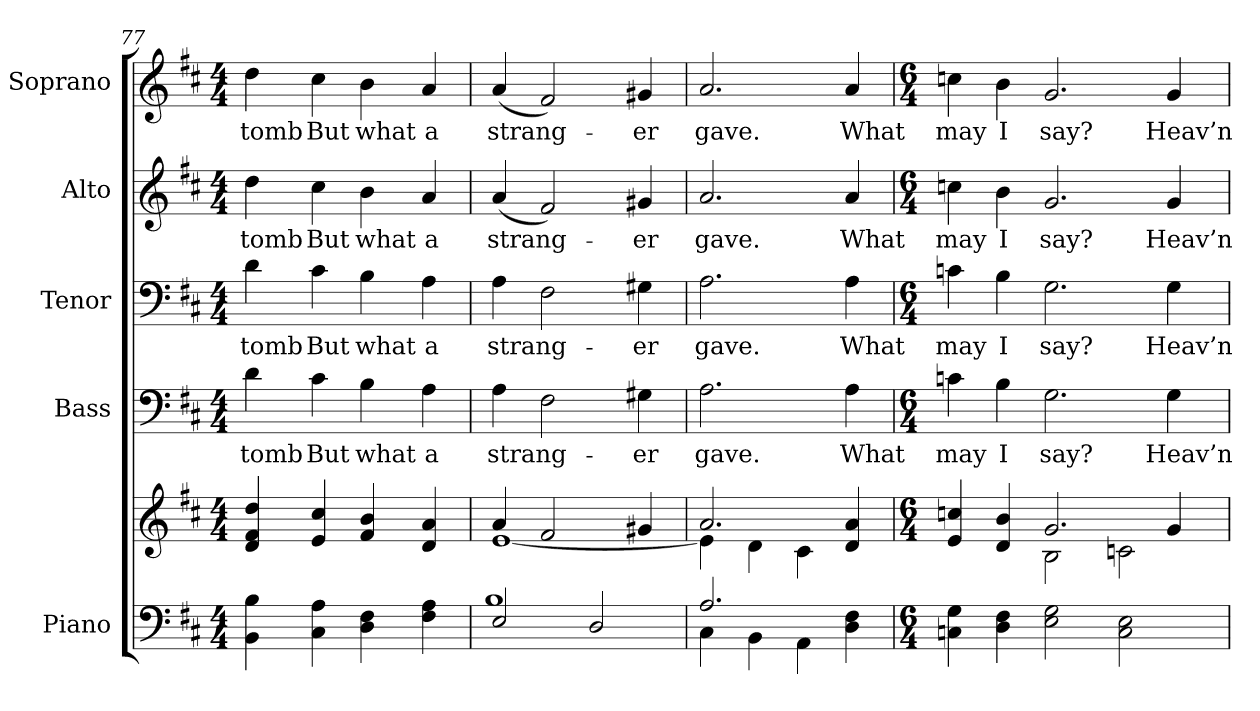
**kern	**kern	**kern	**text	**kern	**text	**kern	**text	**kern	**text
*part5	*part5	*part4	*part4	*part3	*part3	*part2	*part2	*part1	*part1
*staff6	*staff5	*staff4	*staff4	*staff3	*staff3	*staff2	*staff2	*staff1	*staff1
*I"Piano	*	*I"Bass	*	*I"Tenor	*	*I"Alto	*	*I"Soprano	*
*I'Pno.	*	*I'B.	*	*I'T.	*	*I'A.	*	*I'S.	*
*clefF4	*clefG2	*clefF4	*	*clefF4	*	*clefG2	*	*clefG2	*
*k[f#c#]	*k[f#c#]	*k[f#c#]	*	*k[f#c#]	*	*k[f#c#]	*	*k[f#c#]	*
*D:	*D:	*D:	*	*D:	*	*D:	*	*D:	*
*M4/4	*M4/4	*M4/4	*	*M4/4	*	*M4/4	*	*M4/4	*
=77	=77	=77	=77	=77	=77	=77	=77	=77	=77
!	!	!	!LO:LY:b:color=#000000	!	!	!	!	!	!
!	!	!	!	!	!LO:LY:b:color=#000000	!	!	!	!
!	!	!	!	!	!	!	!LO:LY:b:color=#000000	!	!
!	!	!	!	!	!	!	!	!	!LO:LY:b:color=#000000
4BBi\ 4Bi	4di/ 4f#i 4ddi	4di\	tomb	4di\	tomb	4ddi\	tomb	4ddi\	tomb
!	!	!	!LO:LY:b:color=#000000	!	!	!	!	!	!
!	!	!	!	!	!LO:LY:b:color=#000000	!	!	!	!
!	!	!	!	!	!	!	!LO:LY:b:color=#000000	!	!
!	!	!	!	!	!	!	!	!	!LO:LY:b:color=#000000
4C#i\ 4Ai	4ei/ 4cc#i	4c#i\	But	4c#i\	But	4cc#i\	But	4cc#i\	But
!	!	!	!LO:LY:b:color=#000000	!	!	!	!	!	!
!	!	!	!	!	!LO:LY:b:color=#000000	!	!	!	!
!	!	!	!	!	!	!	!LO:LY:b:color=#000000	!	!
!	!	!	!	!	!	!	!	!	!LO:LY:b:color=#000000
4Di\ 4F#i	4f#i/ 4bi	4Bi\	what	4Bi\	what	4bi\	what	4bi\	what
!	!	!	!LO:LY:b:color=#000000	!	!	!	!	!	!
!	!	!	!	!	!LO:LY:b:color=#000000	!	!	!	!
!	!	!	!	!	!	!	!LO:LY:b:color=#000000	!	!
!	!	!	!	!	!	!	!	!	!LO:LY:b:color=#000000
4F#i\ 4Ai	4di/ 4ai	4Ai\	a	4Ai\	a	4ai/	a	4ai/	a
=78	=78	=78	=78	=78	=78	=78	=78	=78	=78
*^	*^	*	*	*	*	*	*	*	*
!	!	!	!	!	!LO:LY:b:color=#000000	!	!	!	!	!	!
!	!	!	!	!	!	!	!LO:LY:b:color=#000000	!	!	!	!
!	!	!	!	!	!	!	!	!	!LO:LY:b:color=#000000	!	!
!	!	!	!	!	!	!	!	!	!	!	!LO:LY:b:color=#000000
2Ei/	1Bi	4ai/	[<1ei	4Ai\	strang-	4Ai\	strang-	(4ai/	strang-	(4ai/	strang-
.	.	2f#i/	.	(2F#i\	.	(2F#i\	.	2f#i/)	.	2f#i/)	.
2Di/	.	.	.	.	.	.	.	.	.	.	.
!	!	!	!	!	!LO:LY:b:color=#000000	!	!	!	!	!	!
!	!	!	!	!	!	!	!LO:LY:b:color=#000000	!	!	!	!
!	!	!	!	!	!	!	!	!	!LO:LY:b:color=#000000	!	!
!	!	!	!	!	!	!	!	!	!	!	!LO:LY:b:color=#000000
.	.	4g#Xi/	.	4G#Xi\	-er	4G#Xi\	-er	4g#Xi/	-er	4g#Xi/	-er
!!LO:PB:g=z
=79	=79	=79	=79	=79	=79	=79	=79	=79	=79	=79	=79
!	!	!	!	!	!LO:LY:b:color=#000000	!	!	!	!	!	!
!	!	!	!	!	!	!	!LO:LY:b:color=#000000	!	!	!	!
!	!	!	!	!	!	!	!	!	!LO:LY:b:color=#000000	!	!
!	!	!	!	!	!	!	!	!	!	!	!LO:LY:b:color=#000000
2.Ai/	4C#i\	2.ai/	4ei\]	2.Ai\	gave.	2.Ai\	gave.	2.ai/	gave.	2.ai/	gave.
.	4BBi\	.	4di\	.	.	.	.	.	.	.	.
.	4AAi\	.	4c#i\	.	.	.	.	.	.	.	.
!	!	!	!	!	!LO:LY:b:color=#000000	!	!	!	!	!	!
!	!	!	!	!	!	!	!LO:LY:b:color=#000000	!	!	!	!
!	!	!	!	!	!	!	!	!	!LO:LY:b:color=#000000	!	!
!	!	!	!	!	!	!	!	!	!	!	!LO:LY:b:color=#000000
4Di\ 4F#i	4ryy	4di/ 4ai	4ryy	4Ai\	What	4Ai\	What	4ai/	What	4ai/	What
*v	*v	*	*	*	*	*	*	*	*	*	*
=80	=80	=80	=80	=80	=80	=80	=80	=80	=80	=80
*M6/4	*M6/4	*	*M6/4	*	*M6/4	*	*M6/4	*	*M6/4	*
*^	*	*	*	*	*	*	*	*	*	*
!	!	!	!	!	!LO:LY:b:color=#000000	!	!	!	!	!	!
*v	*v	*	*	*	*	*	*	*	*	*	*
*^	*	*	*	*	*	*	*	*	*	*
!	!	!	!	!	!	!	!LO:LY:b:color=#000000	!	!	!	!
*v	*v	*	*	*	*	*	*	*	*	*	*
*^	*	*	*	*	*	*	*	*	*	*
!	!	!	!	!	!	!	!	!	!LO:LY:b:color=#000000	!	!
*v	*v	*	*	*	*	*	*	*	*	*	*
*^	*	*	*	*	*	*	*	*	*	*
!	!	!	!	!	!	!	!	!	!	!	!LO:LY:b:color=#000000
*v	*v	*	*	*	*	*	*	*	*	*	*
4Cni\ 4Gi	4ei/ 4ccni	2ryy	4cni\	may	4cni\	may	4ccni\	may	4ccni\	may
!	!	!	!	!LO:LY:b:color=#000000	!	!	!	!	!	!
!	!	!	!	!	!	!LO:LY:b:color=#000000	!	!	!	!
!	!	!	!	!	!	!	!	!LO:LY:b:color=#000000	!	!
!	!	!	!	!	!	!	!	!	!	!LO:LY:b:color=#000000
4Di\ 4F#i	4di/ 4bi	.	4Bi\	I	4Bi\	I	4bi\	I	4bi\	I
!	!	!	!	!LO:LY:b:color=#000000	!	!	!	!	!	!
!	!	!	!	!	!	!LO:LY:b:color=#000000	!	!	!	!
!	!	!	!	!	!	!	!	!LO:LY:b:color=#000000	!	!
!	!	!	!	!	!	!	!	!	!	!LO:LY:b:color=#000000
2Ei\ 2Gi	2.gi/	2Bi\	2.Gi\	say?	2.Gi\	say?	2.gi/	say?	2.gi/	say?
2Ci\ 2Ei	.	2cni\	.	.	.	.	.	.	.	.
!	!	!	!	!LO:LY:b:color=#000000	!	!	!	!	!	!
!	!	!	!	!	!	!LO:LY:b:color=#000000	!	!	!	!
!	!	!	!	!	!	!	!	!LO:LY:b:color=#000000	!	!
!	!	!	!	!	!	!	!	!	!	!LO:LY:b:color=#000000
.	4gi/	.	4Gi\	Heav’n	4Gi\	Heav’n	4gi/	Heav’n	4gi/	Heav’n
*	*v	*v	*	*	*	*	*	*	*	*
=	=	=	=	=	=	=	=	=	=
*-	*-	*-	*-	*-	*-	*-	*-	*-	*-
